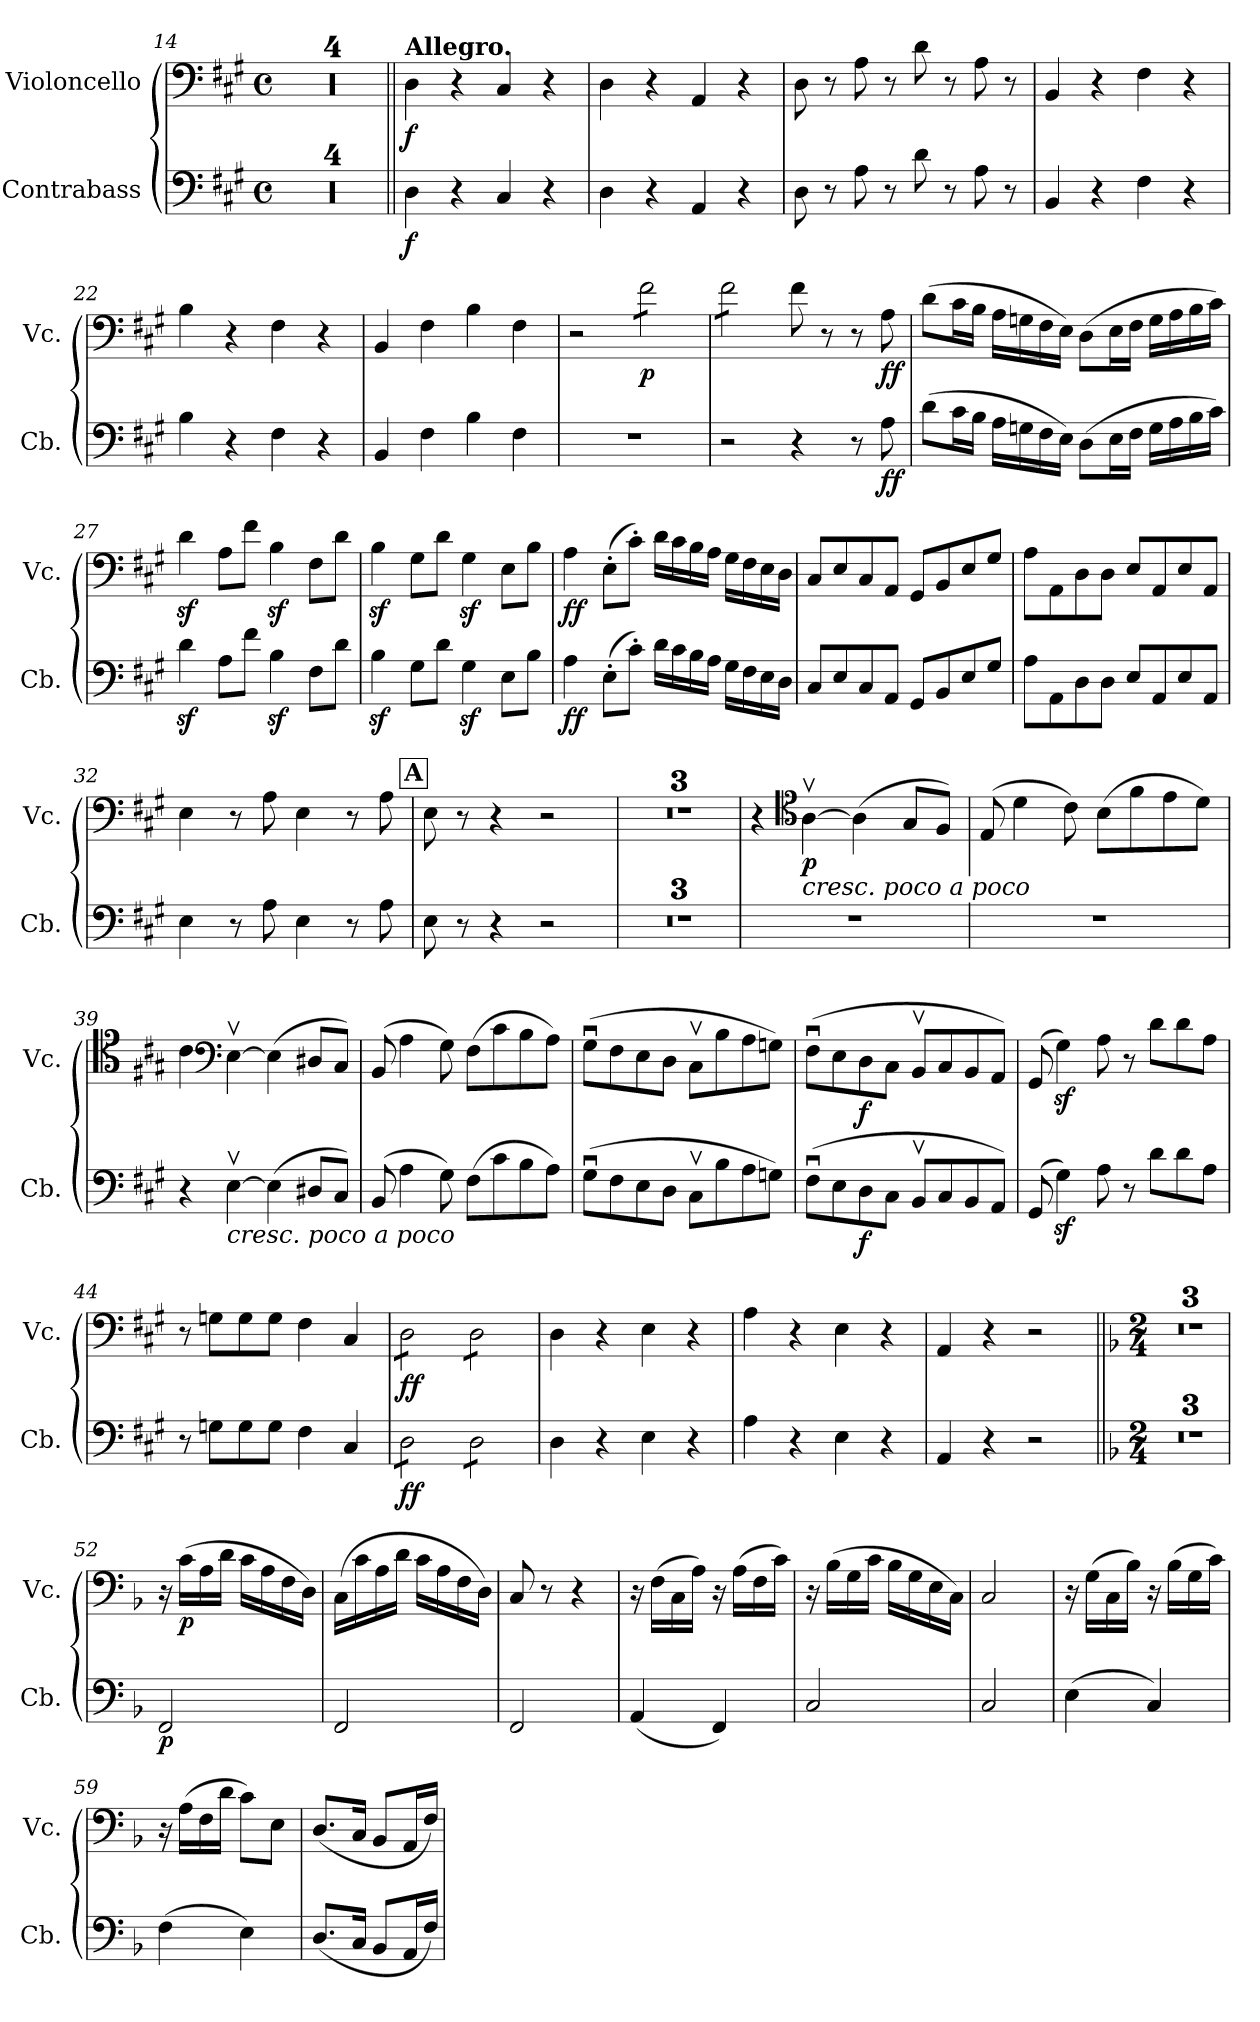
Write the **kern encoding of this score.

**kern	**dynam	**kern	**dynam
*part2	*part2	*part1	*part1
*staff2	*staff2	*staff1	*staff1
*I"Contrabass	*	*I"Violoncello	*
*I'Cb.	*	*I'Vc.	*
*clefF4	*	*clefF4	*
*ITrd7c12	*	*	*
*k[f#c#g#]	*	*k[f#c#g#]	*
*M4/4	*	*M4/4	*
*met(c)	*	*met(c)	*
=14	=14	=14	=14
1r	.	1r	.
=15	=15	=15	=15
1r	.	1r	.
=16	=16	=16	=16
1r	.	1r	.
=17	=17	=17	=17
1r	.	1r	.
=18||	=18||	=18||	=18||
!	!	!LO:TX:a:B:t=Allegro.	!
!	!LO:DY:b	!	!LO:DY:b
4DD\	f	4D\	f
4r	.	4r	.
4CC#/	.	4C#/	.
4r	.	4r	.
=19	=19	=19	=19
4DD\	.	4D\	.
4r	.	4r	.
4AAA/	.	4AA/	.
4r	.	4r	.
=20	=20	=20	=20
8DD\	.	8D\	.
8r	.	8r	.
8AA\	.	8A\	.
8r	.	8r	.
8D\	.	8d\	.
8r	.	8r	.
8AA\	.	8A\	.
8r	.	8r	.
!!LO:LB:g=z
=21	=21	=21	=21
4BBB/	.	4BB/	.
4r	.	4r	.
4FF#\	.	4F#\	.
4r	.	4r	.
=22	=22	=22	=22
4BB\	.	4B\	.
4r	.	4r	.
4FF#\	.	4F#\	.
4r	.	4r	.
=23	=23	=23	=23
4BBB/	.	4BB/	.
4FF#\	.	4F#\	.
4BB\	.	4B\	.
4FF#\	.	4F#\	.
=24	=24	=24	=24
1r	.	2r	.
!	!	!	!LO:DY:b
*	*	*tremolo	*
.	.	8f#\L	p
.	.	8f#\	.
.	.	8f#\	.
.	.	8f#\J	.
=25	=25	=25	=25
2r	.	8f#\L	.
.	.	8f#\	.
.	.	8f#\	.
.	.	8f#\J	.
*	*	*Xtremolo	*
4r	.	8f#\	.
.	.	8r	.
8r	.	8r	.
!	!LO:DY:b	!	!LO:DY:b
8AA\	ff	8A\	ff
=26	=26	=26	=26
(>8D\L	.	(>8d\L	.
16C#\L	.	16c#\L	.
16BB\JJ	.	16B\JJ	.
16AA\LL	.	16A\LL	.
16GGn\	.	16Gn\	.
16FF#\	.	16F#\	.
16EE\JJ)	.	16E\JJ)	.
(>8DD\L	.	(>8D\L	.
16EE\L	.	16E\L	.
16FF#\JJ	.	16F#\JJ	.
16GG\LL	.	16G\LL	.
16AA\	.	16A\	.
16BB\	.	16B\	.
16C#\JJ)	.	16c#\JJ)	.
=27	=27	=27	=27
4Dz<\	.	4dz<\	.
8AA\L	.	8A\L	.
8F#\J	.	8f#\J	.
4BBz<\	.	4Bz<\	.
8FF#\L	.	8F#\L	.
8D\J	.	8d\J	.
!!LO:LB:g=z
=28	=28	=28	=28
4BBz<\	.	4Bz<\	.
8GG#\L	.	8G#\L	.
8D\J	.	8d\J	.
4GG#z<\	.	4G#z<\	.
8EE\L	.	8E\L	.
8BB\J	.	8B\J	.
=29	=29	=29	=29
!	!LO:DY:b	!	!LO:DY:b
4AA\	ff	4A\	ff
(>8EE'\L	.	(>8E'\L	.
8C#'\J)	.	8c#'\J)	.
16D\LL	.	16d\LL	.
16C#\	.	16c#\	.
16BB\	.	16B\	.
16AA\JJ	.	16A\JJ	.
16GG#\LL	.	16G#\LL	.
16FF#\	.	16F#\	.
16EE\	.	16E\	.
16DD\JJ	.	16D\JJ	.
=30	=30	=30	=30
8CC#/L	.	8C#/L	.
8EE/	.	8E/	.
8CC#/	.	8C#/	.
8AAA/J	.	8AA/J	.
8GGG#/L	.	8GG#/L	.
8BBB/	.	8BB/	.
8EE/	.	8E/	.
8GG#/J	.	8G#/J	.
=31	=31	=31	=31
8AA\L	.	8A\L	.
8AAA\	.	8AA\	.
8DD\	.	8D\	.
8DD\J	.	8D\J	.
8EE/L	.	8E/L	.
8AAA/	.	8AA/	.
8EE/	.	8E/	.
8AAA/J	.	8AA/J	.
=32	=32	=32	=32
4EE\	.	4E\	.
8r	.	8r	.
8AA\	.	8A\	.
4EE\	.	4E\	.
8r	.	8r	.
8AA\	.	8A\	.
!!LO:REH:place=s1:a:B:fs=14:t=A
=33	=33	=33	=33
8EE\	.	8E\	.
8r	.	8r	.
4r	.	4r	.
2r	.	2r	.
!!LO:LB:g=z
=34	=34	=34	=34
1r	.	1r	.
=35	=35	=35	=35
1r	.	1r	.
=36	=36	=36	=36
1r	.	1r	.
=37	=37	=37	=37
1r	.	4r	.
*	*	*clefC4	*
!	!	!LO:TX:b:i:t=cresc. poco a poco	!
!	!	!	!LO:DY:b
.	.	[4Av\	p
.	.	(>4A\]	.
.	.	8G#/L	.
.	.	8F#/J)	.
=38	=38	=38	=38
1r	.	(>8E/	.
.	.	4d\	.
.	.	8c#\)	.
.	.	(>8B\L	.
.	.	8f#\	.
.	.	8e\	.
.	.	8d\J)	.
=39	=39	=39	=39
4r	.	4c#\	.
*	*	*clefF4	*
!LO:TX:b:i:t=cresc. poco a poco	!	!	!
[4EEv\	.	[4Ev\	.
(>4EE\]	.	(>4E\]	.
8DD#X/L	.	8D#X/L	.
8CC#/J)	.	8C#/J)	.
=40	=40	=40	=40
(>8BBB/	.	(>8BB/	.
4AA\	.	4A\	.
8GG#\)	.	8G#\)	.
(>8FF#\L	.	(>8F#\L	.
8C#\	.	8c#\	.
8BB\	.	8B\	.
8AA\J)	.	8A\J)	.
=41	=41	=41	=41
(>8GG#u\L	.	(>8G#u\L	.
8FF#\	.	8F#\	.
8EE\	.	8E\	.
8DD\J	.	8D\J	.
8CC#v\L	.	8C#v\L	.
8BB\	.	8B\	.
8AA\	.	8A\	.
8GGn\J)	.	8Gn\J)	.
!!LO:PB:g=z
=42	=42	=42	=42
(>8FF#u\L	.	(>8F#u\L	.
8EE\	.	8E\	.
!	!LO:DY:b	!	!LO:DY:b
8DD\	f	8D\	f
8CC#\J	.	8C#\J	.
8BBBv/L	.	8BBv/L	.
8CC#/	.	8C#/	.
8BBB/	.	8BB/	.
8AAA/J)	.	8AA/J)	.
=43	=43	=43	=43
(>8GGG#/	.	(>8GG#/	.
4GG#z<\)	.	4G#z<\)	.
8AA\	.	8A\	.
8r	.	8r	.
8D\L	.	8d\L	.
8D\	.	8d\	.
8AA\J	.	8A\J	.
=44	=44	=44	=44
8r	.	8r	.
8GGn\L	.	8Gn\L	.
8GG\	.	8G\	.
8GG\J	.	8G\J	.
4FF#\	.	4F#\	.
4CC#/	.	4C#/	.
=45	=45	=45	=45
!	!LO:DY:b	!	!LO:DY:b
*tremolo	*	*	*
*	*	*tremolo	*
8DD\L	ff	8D\L	ff
8DD\	.	8D\	.
8DD\	.	8D\	.
8DD\J	.	8D\J	.
8DD\L	.	8D\L	.
8DD\	.	8D\	.
8DD\	.	8D\	.
8DD\J	.	8D\J	.
*	*	*Xtremolo	*
*Xtremolo	*	*	*
=46	=46	=46	=46
4DD\	.	4D\	.
4r	.	4r	.
4EE\	.	4E\	.
4r	.	4r	.
=47	=47	=47	=47
4AA\	.	4A\	.
4r	.	4r	.
4EE\	.	4E\	.
4r	.	4r	.
=48	=48	=48	=48
4AAA/	.	4AA/	.
4r	.	4r	.
2r	.	2r	.
!!LO:LB:g=z
=49||	=49||	=49||	=49||
*k[b-]	*	*k[b-]	*
*M2/4	*	*M2/4	*
2r	.	2r	.
=50	=50	=50	=50
2r	.	2r	.
=51	=51	=51	=51
2r	.	2r	.
=52	=52	=52	=52
!	!LO:DY:b	!	!
2FFF/	p	16r	.
!	!	!	!LO:DY:b
.	.	(>16c\LL	p
.	.	16A\	.
.	.	16d\JJ	.
.	.	16c\LL	.
.	.	16A\	.
.	.	16F\	.
.	.	16D\JJ)	.
=53	=53	=53	=53
2FFF/	.	(>16C\LL	.
.	.	16c\	.
.	.	16A\	.
.	.	16d\JJ	.
.	.	16c\LL	.
.	.	16A\	.
.	.	16F\	.
.	.	16D\JJ)	.
=54	=54	=54	=54
2FFF/	.	8C/	.
.	.	8r	.
.	.	4r	.
=55	=55	=55	=55
(<4AAA/	.	16r	.
.	.	(>16F\LL	.
.	.	16C\	.
.	.	16A\JJ)	.
4FFF/)	.	16r	.
.	.	(>16A\LL	.
.	.	16F\	.
.	.	16c\JJ)	.
=56	=56	=56	=56
2CC/	.	16r	.
.	.	(>16B-\LL	.
.	.	16G\	.
.	.	16c\JJ	.
.	.	16B-\LL	.
.	.	16G\	.
.	.	16E\	.
.	.	16C\JJ)	.
=57	=57	=57	=57
2CC/	.	2C/	.
!!LO:LB:g=z
=58	=58	=58	=58
(>4EE\	.	16r	.
.	.	(>16G\LL	.
.	.	16C\	.
.	.	16B-\JJ)	.
4CC/)	.	16r	.
.	.	(>16B-\LL	.
.	.	16G\	.
.	.	16c\JJ)	.
=59	=59	=59	=59
(>4FF\	.	16r	.
.	.	(>16A\LL	.
.	.	16F\	.
.	.	16d\JJ	.
4EE\)	.	8c\L)	.
.	.	8E\J	.
=60	=60	=60	=60
(<8.DD/L	.	(<8.D/L	.
16CC/Jk	.	16C/Jk	.
8BBB-/L	.	8BB-/L	.
16AAA/L	.	16AA/L	.
16FF/JJ)	.	16F/JJ)	.
=	=	=	=
*-	*-	*-	*-
